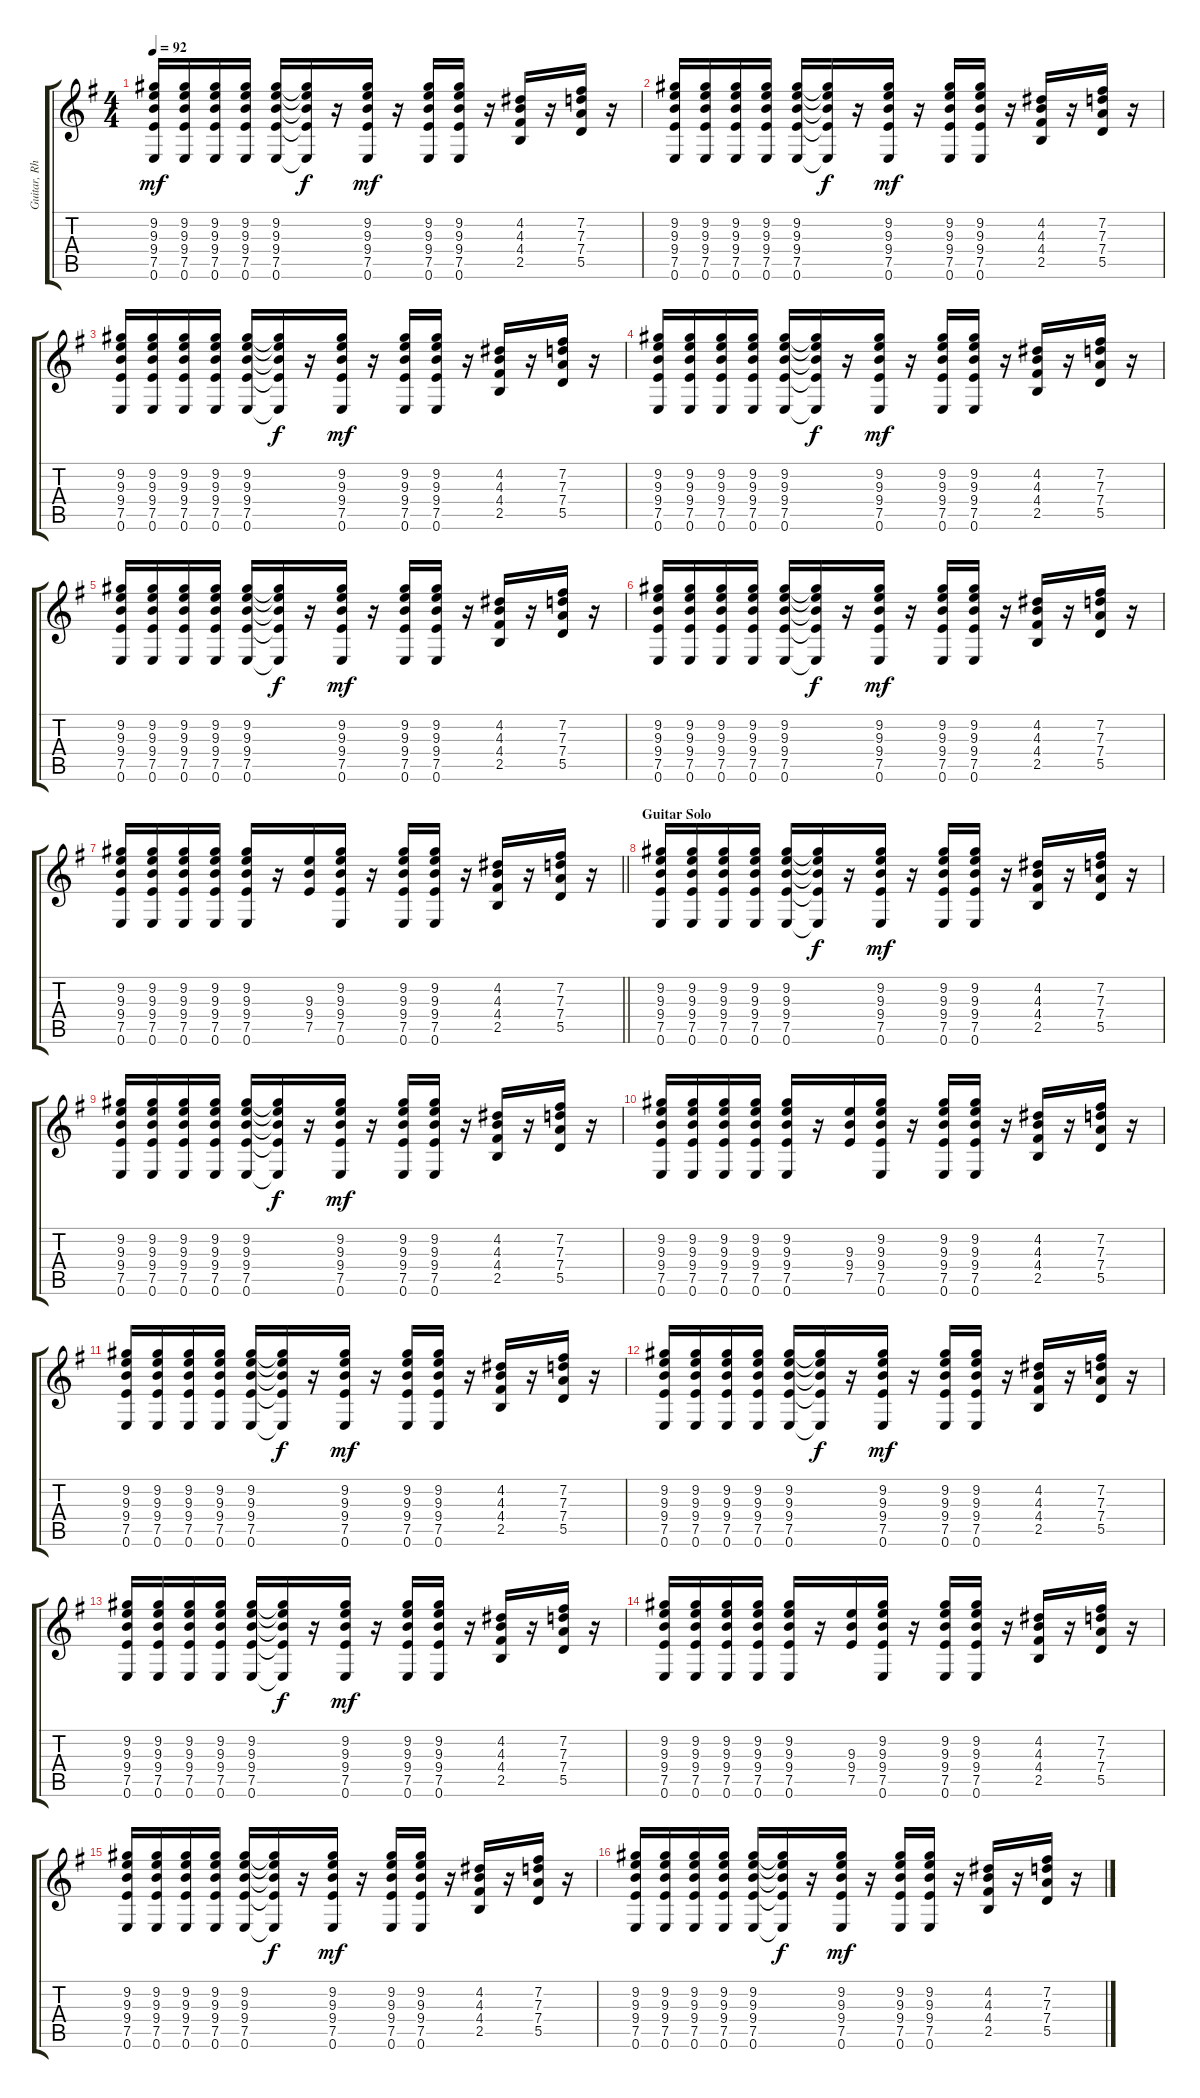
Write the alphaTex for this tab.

\track ("Guitar, Rhythm 1" "Guitar, Rh") {instrument overdrivenguitar}
\staff {score tabs}
\tuning (E4 B3 G3 D3 A2 E2) {hide}
\ts (4 4)
\tempo 92
\clef g2
\ks g
(9.2 9.3 9.4 7.5 0.6).16{dy mf} (9.2 9.3 9.4 7.5 0.6).16 (9.2 9.3 9.4 7.5 0.6).16 (9.2 9.3 9.4 7.5 0.6).16 (9.2 9.3 9.4 7.5 0.6).16 (9.2{t} 9.3{t} 9.4{t} 7.5{t} 0.6{t}).16{dy f} r.16 (9.2 9.3 9.4 7.5 0.6).16{dy mf} r.16 (9.2 9.3 9.4 7.5 0.6).16 (9.2 9.3 9.4 7.5 0.6).16 r.16 (4.2 4.3 4.4 2.5).16 r.16 (7.2 7.3 7.4 5.5).16 r.16 |
(9.2 9.3 9.4 7.5 0.6).16 (9.2 9.3 9.4 7.5 0.6).16 (9.2 9.3 9.4 7.5 0.6).16 (9.2 9.3 9.4 7.5 0.6).16 (9.2 9.3 9.4 7.5 0.6).16 (9.2{t} 9.3{t} 9.4{t} 7.5{t} 0.6{t}).16{dy f} r.16 (9.2 9.3 9.4 7.5 0.6).16{dy mf} r.16 (9.2 9.3 9.4 7.5 0.6).16 (9.2 9.3 9.4 7.5 0.6).16 r.16 (4.2 4.3 4.4 2.5).16 r.16 (7.2 7.3 7.4 5.5).16 r.16 |
(9.2 9.3 9.4 7.5 0.6).16 (9.2 9.3 9.4 7.5 0.6).16 (9.2 9.3 9.4 7.5 0.6).16 (9.2 9.3 9.4 7.5 0.6).16 (9.2 9.3 9.4 7.5 0.6).16 (9.2{t} 9.3{t} 9.4{t} 7.5{t} 0.6{t}).16{dy f} r.16 (9.2 9.3 9.4 7.5 0.6).16{dy mf} r.16 (9.2 9.3 9.4 7.5 0.6).16 (9.2 9.3 9.4 7.5 0.6).16 r.16 (4.2 4.3 4.4 2.5).16 r.16 (7.2 7.3 7.4 5.5).16 r.16 |
(9.2 9.3 9.4 7.5 0.6).16 (9.2 9.3 9.4 7.5 0.6).16 (9.2 9.3 9.4 7.5 0.6).16 (9.2 9.3 9.4 7.5 0.6).16 (9.2 9.3 9.4 7.5 0.6).16 (9.2{t} 9.3{t} 9.4{t} 7.5{t} 0.6{t}).16{dy f} r.16 (9.2 9.3 9.4 7.5 0.6).16{dy mf} r.16 (9.2 9.3 9.4 7.5 0.6).16 (9.2 9.3 9.4 7.5 0.6).16 r.16 (4.2 4.3 4.4 2.5).16 r.16 (7.2 7.3 7.4 5.5).16 r.16 |
(9.2 9.3 9.4 7.5 0.6).16 (9.2 9.3 9.4 7.5 0.6).16 (9.2 9.3 9.4 7.5 0.6).16 (9.2 9.3 9.4 7.5 0.6).16 (9.2 9.3 9.4 7.5 0.6).16 (9.2{t} 9.3{t} 9.4{t} 7.5{t} 0.6{t}).16{dy f} r.16 (9.2 9.3 9.4 7.5 0.6).16{dy mf} r.16 (9.2 9.3 9.4 7.5 0.6).16 (9.2 9.3 9.4 7.5 0.6).16 r.16 (4.2 4.3 4.4 2.5).16 r.16 (7.2 7.3 7.4 5.5).16 r.16 |
(9.2 9.3 9.4 7.5 0.6).16 (9.2 9.3 9.4 7.5 0.6).16 (9.2 9.3 9.4 7.5 0.6).16 (9.2 9.3 9.4 7.5 0.6).16 (9.2 9.3 9.4 7.5 0.6).16 (9.2{t} 9.3{t} 9.4{t} 7.5{t} 0.6{t}).16{dy f} r.16 (9.2 9.3 9.4 7.5 0.6).16{dy mf} r.16 (9.2 9.3 9.4 7.5 0.6).16 (9.2 9.3 9.4 7.5 0.6).16 r.16 (4.2 4.3 4.4 2.5).16 r.16 (7.2 7.3 7.4 5.5).16 r.16 |
\barLineRight lightlight
(9.2 9.3 9.4 7.5 0.6).16 (9.2 9.3 9.4 7.5 0.6).16 (9.2 9.3 9.4 7.5 0.6).16 (9.2 9.3 9.4 7.5 0.6).16 (9.2 9.3 9.4 7.5 0.6).16 r.16 (9.3 9.4 7.5).16 (9.2 9.3 9.4 7.5 0.6).16 r.16 (9.2 9.3 9.4 7.5 0.6).16 (9.2 9.3 9.4 7.5 0.6).16 r.16 (4.2 4.3 4.4 2.5).16 r.16 (7.2 7.3 7.4 5.5).16 r.16 |
\section ("" "Guitar Solo")
(9.2 9.3 9.4 7.5 0.6).16 (9.2 9.3 9.4 7.5 0.6).16 (9.2 9.3 9.4 7.5 0.6).16 (9.2 9.3 9.4 7.5 0.6).16 (9.2 9.3 9.4 7.5 0.6).16 (9.2{t} 9.3{t} 9.4{t} 7.5{t} 0.6{t}).16{dy f} r.16 (9.2 9.3 9.4 7.5 0.6).16{dy mf} r.16 (9.2 9.3 9.4 7.5 0.6).16 (9.2 9.3 9.4 7.5 0.6).16 r.16 (4.2 4.3 4.4 2.5).16 r.16 (7.2 7.3 7.4 5.5).16 r.16 |
(9.2 9.3 9.4 7.5 0.6).16 (9.2 9.3 9.4 7.5 0.6).16 (9.2 9.3 9.4 7.5 0.6).16 (9.2 9.3 9.4 7.5 0.6).16 (9.2 9.3 9.4 7.5 0.6).16 (9.2{t} 9.3{t} 9.4{t} 7.5{t} 0.6{t}).16{dy f} r.16 (9.2 9.3 9.4 7.5 0.6).16{dy mf} r.16 (9.2 9.3 9.4 7.5 0.6).16 (9.2 9.3 9.4 7.5 0.6).16 r.16 (4.2 4.3 4.4 2.5).16 r.16 (7.2 7.3 7.4 5.5).16 r.16 |
(9.2 9.3 9.4 7.5 0.6).16 (9.2 9.3 9.4 7.5 0.6).16 (9.2 9.3 9.4 7.5 0.6).16 (9.2 9.3 9.4 7.5 0.6).16 (9.2 9.3 9.4 7.5 0.6).16 r.16 (9.3 9.4 7.5).16 (9.2 9.3 9.4 7.5 0.6).16 r.16 (9.2 9.3 9.4 7.5 0.6).16 (9.2 9.3 9.4 7.5 0.6).16 r.16 (4.2 4.3 4.4 2.5).16 r.16 (7.2 7.3 7.4 5.5).16 r.16 |
(9.2 9.3 9.4 7.5 0.6).16 (9.2 9.3 9.4 7.5 0.6).16 (9.2 9.3 9.4 7.5 0.6).16 (9.2 9.3 9.4 7.5 0.6).16 (9.2 9.3 9.4 7.5 0.6).16 (9.2{t} 9.3{t} 9.4{t} 7.5{t} 0.6{t}).16{dy f} r.16 (9.2 9.3 9.4 7.5 0.6).16{dy mf} r.16 (9.2 9.3 9.4 7.5 0.6).16 (9.2 9.3 9.4 7.5 0.6).16 r.16 (4.2 4.3 4.4 2.5).16 r.16 (7.2 7.3 7.4 5.5).16 r.16 |
(9.2 9.3 9.4 7.5 0.6).16 (9.2 9.3 9.4 7.5 0.6).16 (9.2 9.3 9.4 7.5 0.6).16 (9.2 9.3 9.4 7.5 0.6).16 (9.2 9.3 9.4 7.5 0.6).16 (9.2{t} 9.3{t} 9.4{t} 7.5{t} 0.6{t}).16{dy f} r.16 (9.2 9.3 9.4 7.5 0.6).16{dy mf} r.16 (9.2 9.3 9.4 7.5 0.6).16 (9.2 9.3 9.4 7.5 0.6).16 r.16 (4.2 4.3 4.4 2.5).16 r.16 (7.2 7.3 7.4 5.5).16 r.16 |
(9.2 9.3 9.4 7.5 0.6).16 (9.2 9.3 9.4 7.5 0.6).16 (9.2 9.3 9.4 7.5 0.6).16 (9.2 9.3 9.4 7.5 0.6).16 (9.2 9.3 9.4 7.5 0.6).16 (9.2{t} 9.3{t} 9.4{t} 7.5{t} 0.6{t}).16{dy f} r.16 (9.2 9.3 9.4 7.5 0.6).16{dy mf} r.16 (9.2 9.3 9.4 7.5 0.6).16 (9.2 9.3 9.4 7.5 0.6).16 r.16 (4.2 4.3 4.4 2.5).16 r.16 (7.2 7.3 7.4 5.5).16 r.16 |
(9.2 9.3 9.4 7.5 0.6).16 (9.2 9.3 9.4 7.5 0.6).16 (9.2 9.3 9.4 7.5 0.6).16 (9.2 9.3 9.4 7.5 0.6).16 (9.2 9.3 9.4 7.5 0.6).16 r.16 (9.3 9.4 7.5).16 (9.2 9.3 9.4 7.5 0.6).16 r.16 (9.2 9.3 9.4 7.5 0.6).16 (9.2 9.3 9.4 7.5 0.6).16 r.16 (4.2 4.3 4.4 2.5).16 r.16 (7.2 7.3 7.4 5.5).16 r.16 |
(9.2 9.3 9.4 7.5 0.6).16 (9.2 9.3 9.4 7.5 0.6).16 (9.2 9.3 9.4 7.5 0.6).16 (9.2 9.3 9.4 7.5 0.6).16 (9.2 9.3 9.4 7.5 0.6).16 (9.2{t} 9.3{t} 9.4{t} 7.5{t} 0.6{t}).16{dy f} r.16 (9.2 9.3 9.4 7.5 0.6).16{dy mf} r.16 (9.2 9.3 9.4 7.5 0.6).16 (9.2 9.3 9.4 7.5 0.6).16 r.16 (4.2 4.3 4.4 2.5).16 r.16 (7.2 7.3 7.4 5.5).16 r.16 |
(9.2 9.3 9.4 7.5 0.6).16 (9.2 9.3 9.4 7.5 0.6).16 (9.2 9.3 9.4 7.5 0.6).16 (9.2 9.3 9.4 7.5 0.6).16 (9.2 9.3 9.4 7.5 0.6).16 (9.2{t} 9.3{t} 9.4{t} 7.5{t} 0.6{t}).16{dy f} r.16 (9.2 9.3 9.4 7.5 0.6).16{dy mf} r.16 (9.2 9.3 9.4 7.5 0.6).16 (9.2 9.3 9.4 7.5 0.6).16 r.16 (4.2 4.3 4.4 2.5).16 r.16 (7.2 7.3 7.4 5.5).16 r.16
